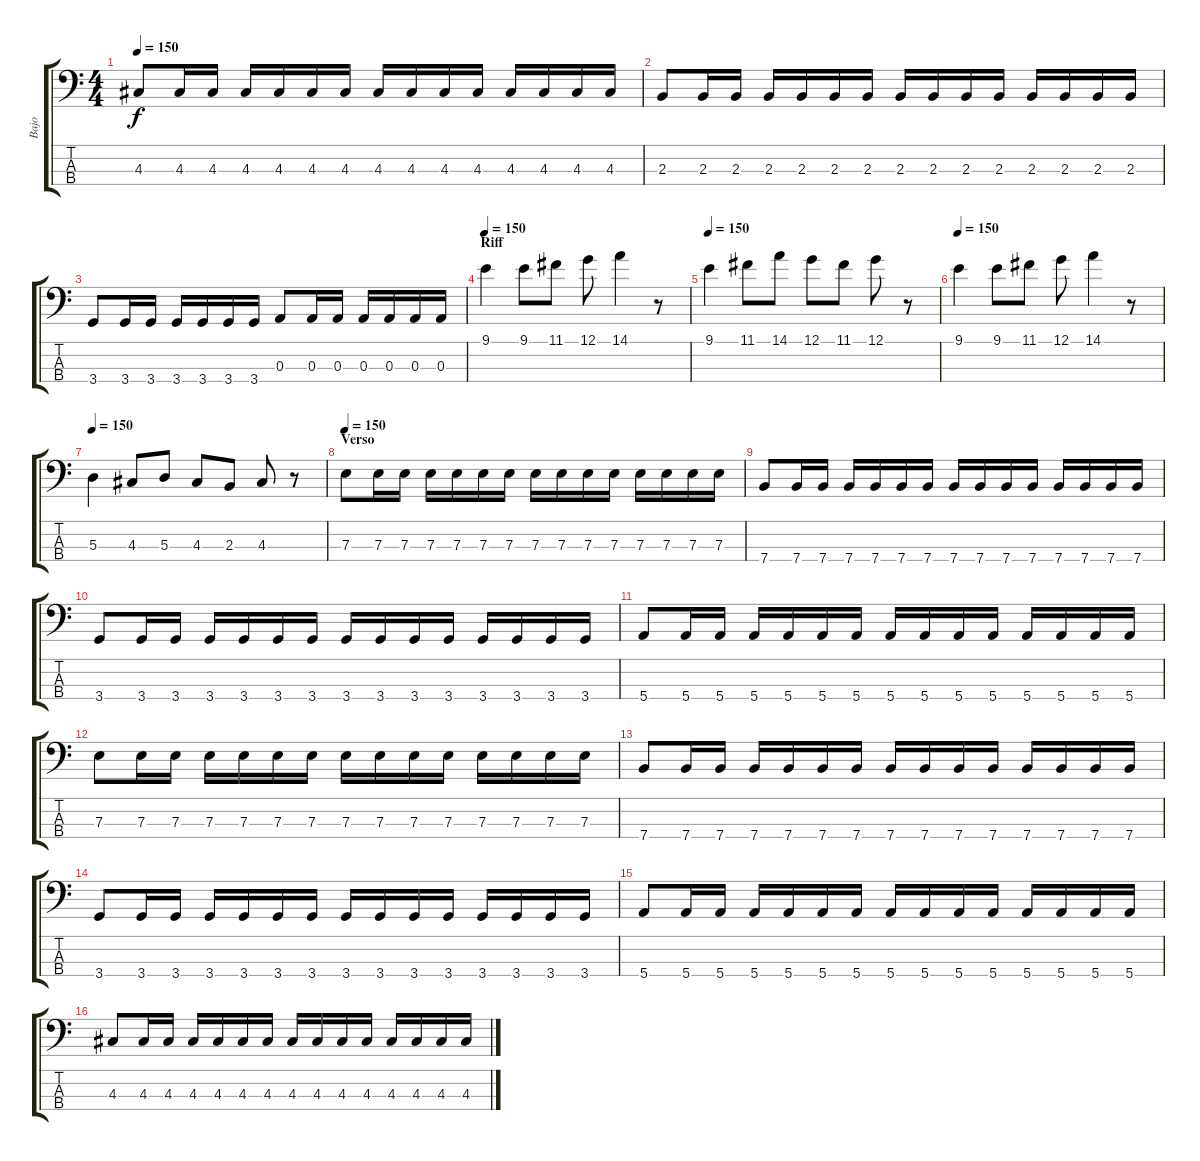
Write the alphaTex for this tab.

\track ("Bajo" "Bajo") {instrument electricbassfinger}
\staff {score tabs}
\tuning (G2 D2 A1 E1) {hide}
\ts (4 4)
\tempo 150
\clef f4
\ks c
4.3.8{dy f} 4.3.16 4.3.16 4.3.16 4.3.16 4.3.16 4.3.16 4.3.16 4.3.16 4.3.16 4.3.16 4.3.16 4.3.16 4.3.16 4.3.16 |
2.3.8 2.3.16 2.3.16 2.3.16 2.3.16 2.3.16 2.3.16 2.3.16 2.3.16 2.3.16 2.3.16 2.3.16 2.3.16 2.3.16 2.3.16 |
3.4.8 3.4.16 3.4.16 3.4.16 3.4.16 3.4.16 3.4.16 0.3.8 0.3.16 0.3.16 0.3.16 0.3.16 0.3.16 0.3.16 |
\section ("" "Riff")
\tempo 150
9.1.4 9.1.8 11.1.8 12.1.8 14.1.4 r.8 |
\tempo 150
9.1.4 11.1.8 14.1.8 12.1.8 11.1.8 12.1.8 r.8 |
\tempo 150
9.1.4 9.1.8 11.1.8 12.1.8 14.1.4 r.8 |
\tempo 150
5.3.4 4.3.8 5.3.8 4.3.8 2.3.8 4.3.8 r.8 |
\section ("" "Verso")
\tempo 150
7.3.8 7.3.16 7.3.16 7.3.16 7.3.16 7.3.16 7.3.16 7.3.16 7.3.16 7.3.16 7.3.16 7.3.16 7.3.16 7.3.16 7.3.16 |
7.4.8 7.4.16 7.4.16 7.4.16 7.4.16 7.4.16 7.4.16 7.4.16 7.4.16 7.4.16 7.4.16 7.4.16 7.4.16 7.4.16 7.4.16 |
3.4.8 3.4.16 3.4.16 3.4.16 3.4.16 3.4.16 3.4.16 3.4.16 3.4.16 3.4.16 3.4.16 3.4.16 3.4.16 3.4.16 3.4.16 |
5.4.8 5.4.16 5.4.16 5.4.16 5.4.16 5.4.16 5.4.16 5.4.16 5.4.16 5.4.16 5.4.16 5.4.16 5.4.16 5.4.16 5.4.16 |
7.3.8 7.3.16 7.3.16 7.3.16 7.3.16 7.3.16 7.3.16 7.3.16 7.3.16 7.3.16 7.3.16 7.3.16 7.3.16 7.3.16 7.3.16 |
7.4.8 7.4.16 7.4.16 7.4.16 7.4.16 7.4.16 7.4.16 7.4.16 7.4.16 7.4.16 7.4.16 7.4.16 7.4.16 7.4.16 7.4.16 |
3.4.8 3.4.16 3.4.16 3.4.16 3.4.16 3.4.16 3.4.16 3.4.16 3.4.16 3.4.16 3.4.16 3.4.16 3.4.16 3.4.16 3.4.16 |
5.4.8 5.4.16 5.4.16 5.4.16 5.4.16 5.4.16 5.4.16 5.4.16 5.4.16 5.4.16 5.4.16 5.4.16 5.4.16 5.4.16 5.4.16 |
4.3.8 4.3.16 4.3.16 4.3.16 4.3.16 4.3.16 4.3.16 4.3.16 4.3.16 4.3.16 4.3.16 4.3.16 4.3.16 4.3.16 4.3.16
